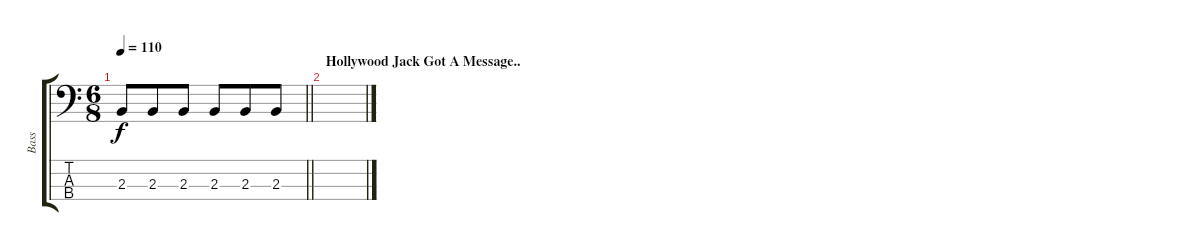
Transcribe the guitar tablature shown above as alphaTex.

\track ("Bass" "Bass") {instrument electricbassfinger}
\staff {score tabs}
\tuning (G2 D2 A1 E1) {hide}
\ts (6 8)
\tempo 110
\clef f4
\barLineRight lightlight
\ks c
2.3.8{dy f} 2.3.8 2.3.8 2.3.8 2.3.8 2.3.8 |
\section ("" "Hollywood Jack Got A Message..")
